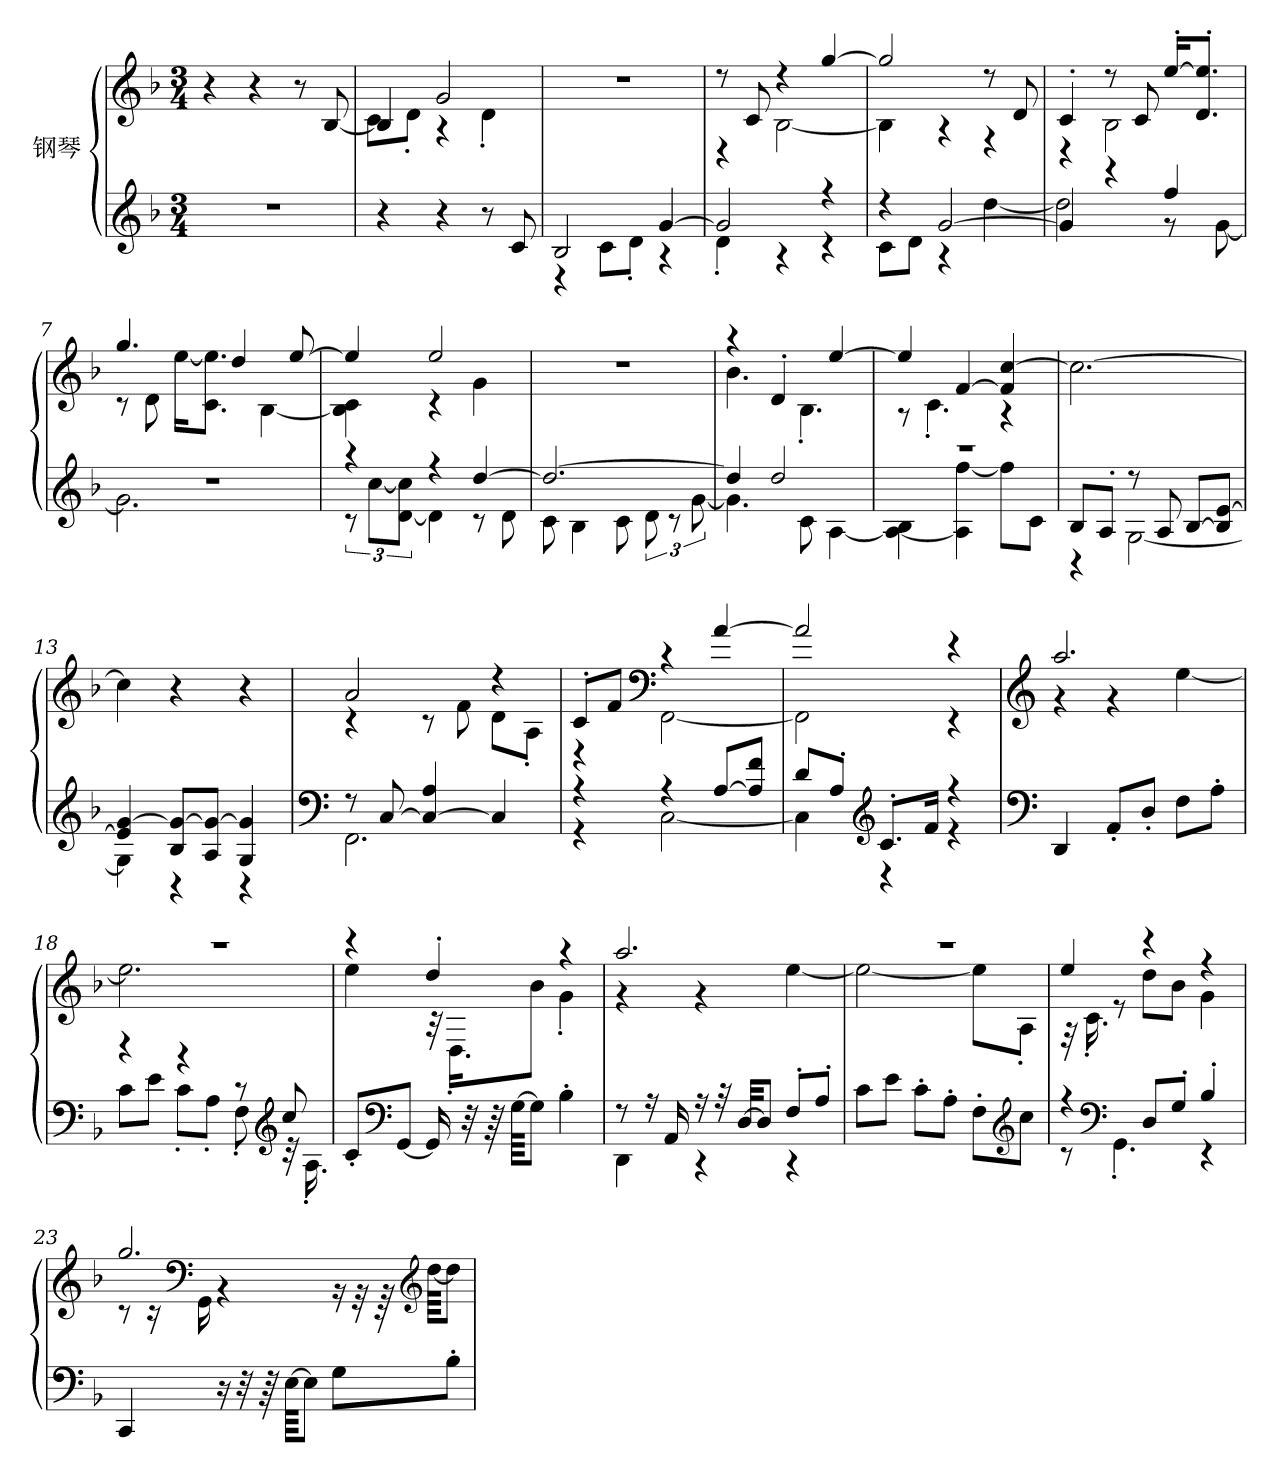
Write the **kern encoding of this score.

**kern	**kern
*part1	*part1
*staff2	*staff1
*I"钢琴	*
*clefG2	*clefG2
*k[b-]	*k[b-]
*M3/4	*M3/4
*MM115	*MM115
=1	=1
2.r	4r
.	4r
.	8r
.	[8B-/
=2	=2
*	*^
4r	4B-/]	8c\L
.	.	8d'\J
4r	2g/	4r
8r	.	4d'\
8c/	.	.
*	*v	*v
=3	=3
*^	*
2B-/	4r	2.r
.	8c\L	.
.	8d'\J	.
[4g/	4r	.
=4	=4	=4
*	*	*^
2g/]	4d'\	8r	4r
.	.	8c/	.
.	4r	4r	[2B-\
4r	4r	[4gg/	.
=5	=5	=5	=5
4r	8c\L	2gg/]	4B-\]
.	8d\J	.	.
[2g/	4r	.	4r
.	[4dd\	8r	4r
.	.	8d/	.
=6	=6	=6	=6
4g/]	2dd\]	4c'/	4r
4r	.	8r	2B-\
.	.	8c/	.
4ff/	8r	[16ee'/KL	.
.	.	8.d/' 8.ee/]'J	.
.	[8g\	.	.
!!LO:LB:g=z	!!
=7	=7	=7	=7
2.r	2.g\]	4.gg/	8r
.	.	.	8d\
.	.	.	[16ee\KL
.	.	.	8.c\ 8.ee\]J
.	.	4dd/	.
.	.	.	[4B-\
.	.	[8ee/	.
=8	=8	=8	=8
4r	12r	4ee/]	4B-\] 4c\
.	[12cc\L	.	.
.	[12d\ 12cc\]J	.	.
4r	4d\]	2ee/	4r
[4dd/	8r	.	4g\
.	8d\	.	.
*	*	*v	*v
=9	=9	=9
2.dd/_	8c\	2.r
.	4B-\	.
.	8c\	.
.	12d\	.
.	12r	.
.	[12g\	.
=10	=10	=10
*	*	*^
4dd/]	4.g\]	4r	4.b-\
2dd/	.	4d'/	.
.	8c\	.	4.B-'\
.	[4A\	[4ee/	.
=11	=11	=11	=11
2.r	4A\_ 4B-\	4ee/]	8r
.	.	.	4.c'\
.	4A\] [4ff\	[4f/	.
.	8ff\L]	4f/] [4cc/	4r
.	8c\J	.	.
*	*	*v	*v
!!LO:LB:g=z
=12	=12	=12
8B-/L	4r	2.cc\_
8A'/J	.	.
8r	[2G\	.
8A/	.	.
[8B-/L	.	.
8B-/] [8e/J	.	.
=13	=13	=13
4e/] [4g/	4G\]	4cc\]
8B-/ 8g/_L	4r	4r
8A/ 8g/_J	.	.
4G/ 4g/]	4r	4r
=14	=14	=14
*clefF4	*	*
*	*	*^
8r	2.FF\	2a/	4r
[8C/	.	.	.
4C/_ 4A/	.	.	8r
.	.	.	8f\
4C/]	.	4r	8d\L
.	.	.	8A'\J
=15	=15	=15	=15
4r	4r	8c'/L	4r
.	.	8f/J	.
*	*	*clefF4	*
4r	[2C\	4r	[2FF\
[8A/L	.	[4a/	.
8A/] 8f/J	.	.	.
=16	=16	=16	=16
8d/L	4C\]	2a/]	2FF\]
8A'/J	.	.	.
*clefG2	*	*	*
8.c'/L	4r	.	.
16f/Jk	.	.	.
4r	4r	4r	4r
*v	*v	*	*
!!LO:LB:g=z	!!
=17	=17	=17
*clefF4	*clefG2	*
4DD/	2.aa/	4r
8AA'/L	.	4r
8D'/J	.	.
8F\L	.	[4ee\
8A'\J	.	.
=18	=18	=18
*^	*	*
4r	8c\L	2.r	2.ee\]
.	8e\J	.	.
4r	8c'\L	.	.
.	8A'\J	.	.
8r	8F'\	.	.
*clefG2	*	*	*
8cc/	32r	.	.
.	16.A'\	.	.
*v	*v	*	*
=19	=19	=19
8c'/L	4r	4ee\
*clefF4	*	*
[8GG/J	.	.
16GG/]	4dd'/	32r
.	.	16.D'\KL
32r	.	.
64r	.	.
[64G\KKKL	.	.
8G\J]	.	8b-\J
4B-'\	4r	4g'\
=20	=20	=20
*^	*	*
8r	4DD\	2.aa/	4r
16r	.	.	.
16AA/	.	.	.
16r	4r	.	4r
32r	.	.	.
[32D/KKL	.	.	.
8D/J]	.	.	.
8F'/L	4r	.	[4ee\
8A'/J	.	.	.
*v	*v	*	*
!!LO:LB:g=z	!!
=21	=21	=21
8c\L	2.r	2ee\_
8e\J	.	.
8c'\L	.	.
8A'\J	.	.
8F'\L	.	8ee\L]
*clefG2	*	*
8cc\J	.	8A'\J
=22	=22	=22
*^	*	*
4r	8r	4ee/	32r
.	.	.	16.c'\
*clefF4	*	*	*
.	4.GG'\	.	8r
8D/L	.	4r	8dd\L
8G'/J	.	.	8b-\J
4B-'/	4r	4r	4g\
*v	*v	*	*
=23	=23	=23
4CC/	2.gg/	8r
.	.	16r
*	*clefF4	*
.	.	16GG\
16r	.	4r
32r	.	.
64r	.	.
[64E\KKKL	.	.
8E\J]	.	.
8G\L	.	16r
.	.	32r
.	.	64r
*	*clefG2	*
.	.	[64dd\KKKL
8B-'\J	.	8dd\J]
*	*v	*v
=	=
*-	*-
